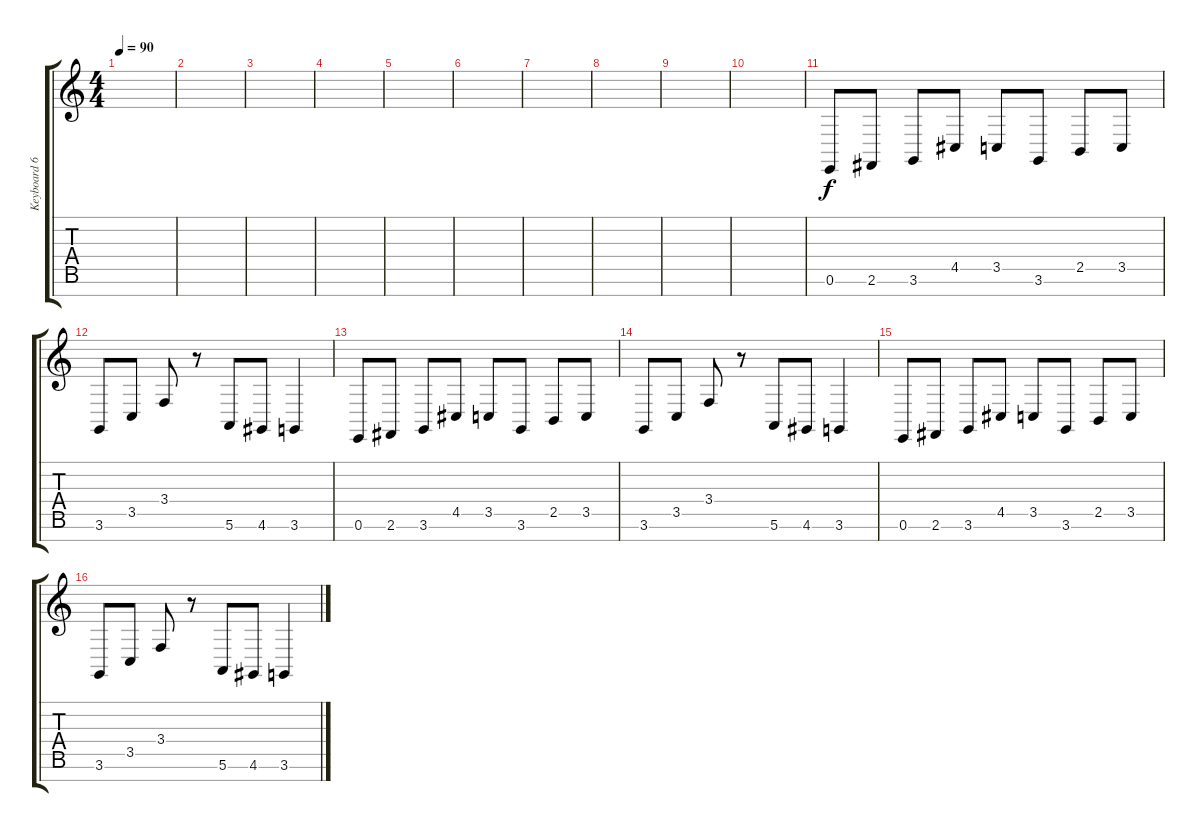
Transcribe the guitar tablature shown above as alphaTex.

\track ("Keyboard 6" "Keyboard 6") {instrument lead5charang}
\staff {score tabs}
\tuning (E4 B3 G3 D3 A2 E2 B1) {hide}
\ts (4 4)
\tempo 90
\clef g2
\ks c
|
|
|
|
|
|
|
|
|
|
0.6.8{volume 2} 2.6.8{volume 6} 3.6.8 4.5.8 3.5.8 3.6.8 2.5.8 3.5.8 |
3.6.8 3.5.8 3.4.8 r.8 5.6.8 4.6.8 3.6.4 |
0.6.8 2.6.8 3.6.8 4.5.8 3.5.8 3.6.8 2.5.8 3.5.8 |
3.6.8 3.5.8 3.4.8 r.8 5.6.8 4.6.8 3.6.4 |
0.6.8 2.6.8 3.6.8{volume 10} 4.5.8 3.5.8 3.6.8 2.5.8 3.5.8 |
3.6.8 3.5.8 3.4.8 r.8 5.6.8 4.6.8 3.6.4
